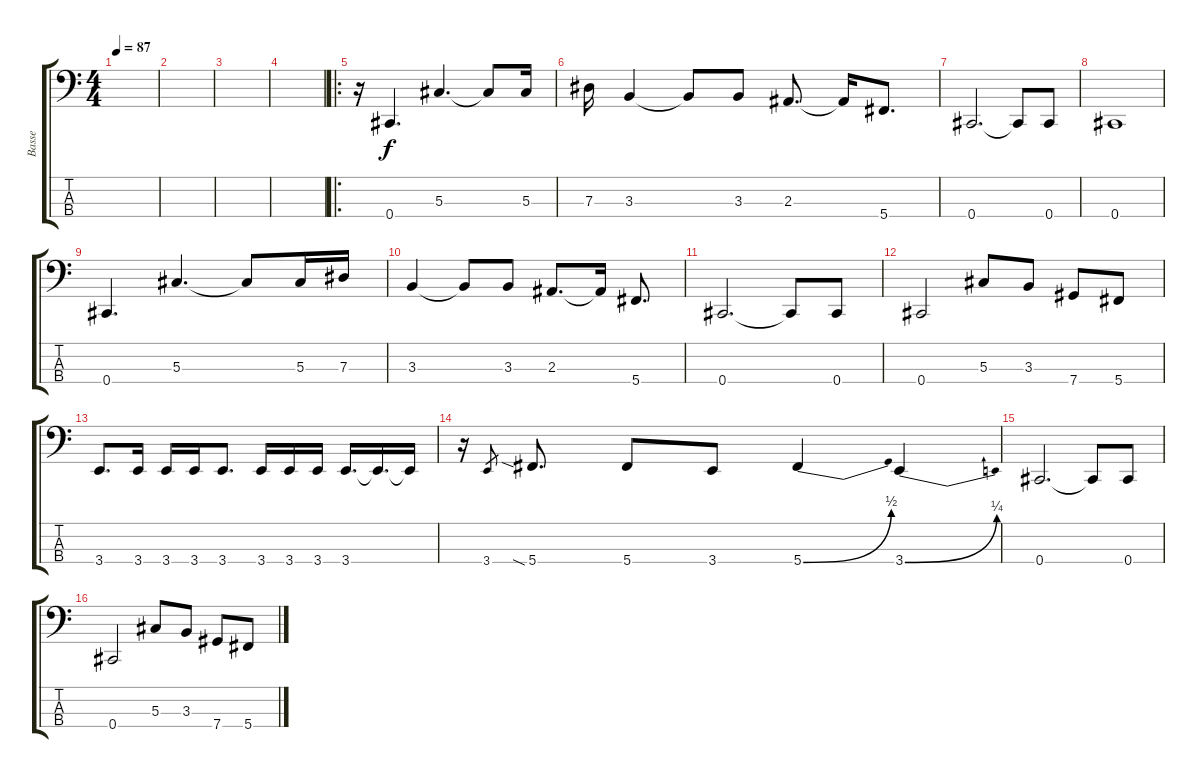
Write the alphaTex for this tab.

\track ("Basse" "Basse") {instrument electricbassfinger}
\staff {score tabs}
\tuning (Gb2 Db2 Ab1 Db1) {hide}
\ts (4 4)
\tempo 87
\clef f4
\ks c
|
|
|
|
\ro
r.16 0.4.4{d} 5.3.4{d} 5.3{t}.8 5.3.16 |
7.3.16 3.3.4 3.3{t}.8 3.3.8 2.3.8{d} 2.3{t}.16 5.4.8{d} |
0.4.2{d} 0.4{t}.8 0.4.8 |
0.4.1 |
0.4.4{d} 5.3.4{d} 5.3{t}.8 5.3.16 7.3.16 |
3.3.4 3.3{t}.8 3.3.8 2.3.8{d} 2.3{t}.16 5.4.8{d} |
0.4.2{d} 0.4{t}.8 0.4.8 |
0.4.2 5.3.8 3.3.8 7.4.8 5.4.8 |
3.4.8{d} 3.4.16 3.4.16 3.4.16 3.4.8{d} 3.4.16 3.4.16 3.4.16 3.4.16{d} 3.4{t}.16{d} 3.4{t}.16 |
r.16 3.4.8{gr} 5.4{sia}.8{d} 5.4.8 3.4.8 5.4{be (bend 0 0 60 2)}.4 3.4{be (bend 0 0 60 1)}.4 |
0.4.2{d} 0.4{t}.8 0.4.8 |
0.4.2 5.3.8 3.3.8 7.4.8 5.4.8
